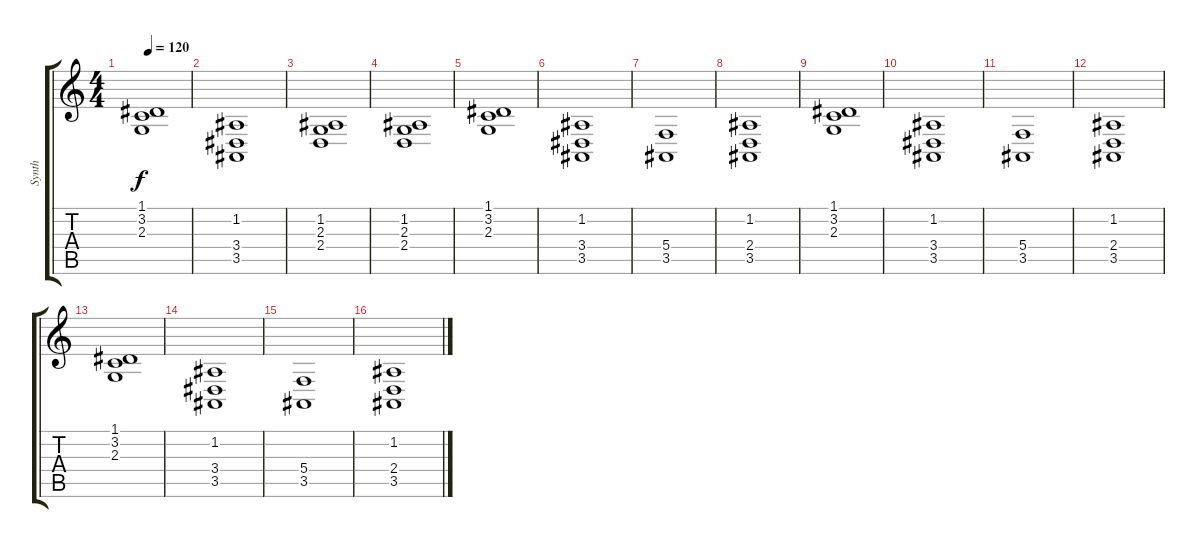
\track ("Synth" "Synth") {instrument synthstrings1}
\staff {score tabs}
\tuning (D4 A3 F3 C3 G2 D2) {hide}
\ts (4 4)
\tempo 120
\clef g2
\ks c
(1.1 3.2 2.3).1{dy f instrument synthstrings1} |
(1.2 3.4 3.5).1 |
(1.2 2.3 2.4).1 |
(1.2 2.3 2.4).1 |
(1.1 3.2 2.3).1 |
(1.2 3.4 3.5).1 |
(5.4 3.5).1 |
(1.2 2.4 3.5).1 |
(1.1 3.2 2.3).1 |
(1.2 3.4 3.5).1 |
(5.4 3.5).1 |
(1.2 2.4 3.5).1 |
(1.1 3.2 2.3).1 |
(1.2 3.4 3.5).1 |
(5.4 3.5).1 |
(1.2 2.4 3.5).1
